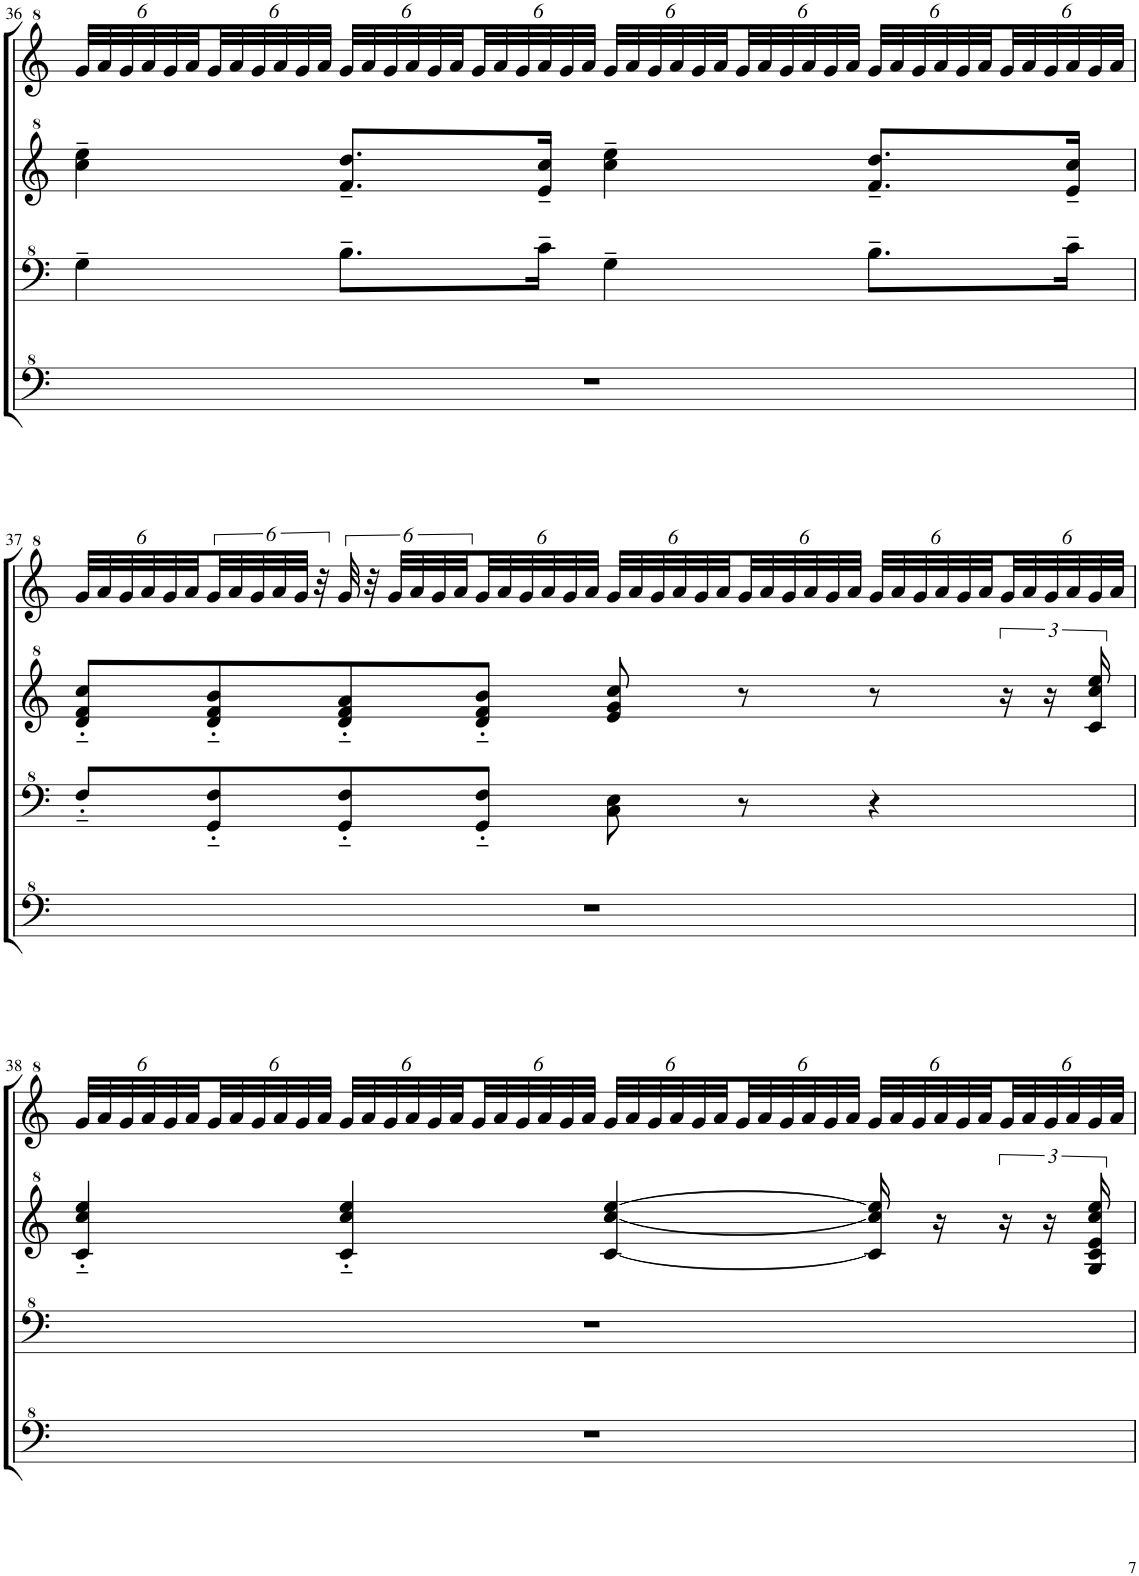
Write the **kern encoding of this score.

**kern	**kern	**kern	**kern
*part1	*part1	*part1	*part1
*staff4	*staff3	*staff2	*staff1
*I"Model III	*	*	*
!!LO:PB:g=z
*clefF^4	*clefF^4	*clefG^2	*clefG^2
*k[]	*k[]	*k[]	*k[]
*M4/4	*M4/4	*M4/4	*M4/4
*	*	*	*Xbrackettup
=36	=36	=36	=36
1r	4g~\	4ccc\~ 4eee\~	48gg/LLL
.	.	.	48aa/
.	.	.	48gg/
.	.	.	48aa/
.	.	.	48gg/
.	.	.	48aa/
.	.	.	48gg/
.	.	.	48aa/
.	.	.	48gg/
.	.	.	48aa/
.	.	.	48gg/
.	.	.	48aa/JJJ
.	8.b~\L	8.ff/~ 8.ddd/~L	48gg/LLL
.	.	.	48aa/
.	.	.	48gg/
.	.	.	48aa/
.	.	.	48gg/
.	.	.	48aa/
.	.	.	48gg/
.	.	.	48aa/
.	.	.	48gg/
.	16cc~\Jk	16ee/~ 16ccc/~Jk	48aa/
.	.	.	48gg/
.	.	.	48aa/JJJ
.	4g~\	4ccc\~ 4eee\~	48gg/LLL
.	.	.	48aa/
.	.	.	48gg/
.	.	.	48aa/
.	.	.	48gg/
.	.	.	48aa/
.	.	.	48gg/
.	.	.	48aa/
.	.	.	48gg/
.	.	.	48aa/
.	.	.	48gg/
.	.	.	48aa/JJJ
.	8.b~\L	8.ff/~ 8.ddd/~L	48gg/LLL
.	.	.	48aa/
.	.	.	48gg/
.	.	.	48aa/
.	.	.	48gg/
.	.	.	48aa/
.	.	.	48gg/
.	.	.	48aa/
.	.	.	48gg/
.	16cc~\Jk	16ee/~ 16ccc/~Jk	48aa/
.	.	.	48gg/
.	.	.	48aa/JJJ
!!LO:LB:g=z
=37	=37	=37	=37
1r	8f'~/L	8dd/'~ 8ff/'~ 8ccc/'~L	48gg/LLL
.	.	.	48aa/
.	.	.	48gg/
.	.	.	48aa/
.	.	.	48gg/
.	.	.	48aa/
*	*	*	*brackettup
.	8G/'~ 8f/'~	8dd/'~ 8ff/'~ 8bb/'~	48gg/
.	.	.	48aa/
.	.	.	48gg/
.	.	.	48aa/
.	.	.	48gg/JJJ
.	.	.	48r
.	8G/'~ 8f/'~	8dd/'~ 8ff/'~ 8aa/'~	48gg/
.	.	.	48r
.	.	.	48gg/LLL
.	.	.	48aa/
.	.	.	48gg/
.	.	.	48aa/
*	*	*	*Xbrackettup
.	8G/'~ 8f/'~J	8dd/'~ 8ff/'~ 8bb/'~J	48gg/
.	.	.	48aa/
.	.	.	48gg/
.	.	.	48aa/
.	.	.	48gg/
.	.	.	48aa/JJJ
.	8c\ 8e\	8ee/ 8gg/ 8ccc/	48gg/LLL
.	.	.	48aa/
.	.	.	48gg/
.	.	.	48aa/
.	.	.	48gg/
.	.	.	48aa/
.	8r	8r	48gg/
.	.	.	48aa/
.	.	.	48gg/
.	.	.	48aa/
.	.	.	48gg/
.	.	.	48aa/JJJ
.	4r	8r	48gg/LLL
.	.	.	48aa/
.	.	.	48gg/
.	.	.	48aa/
.	.	.	48gg/
.	.	.	48aa/
.	.	24r	48gg/
.	.	.	48aa/
.	.	24r	48gg/
.	.	.	48aa/
.	.	24cc/ 24ccc/ 24eee/	48gg/
.	.	.	48aa/JJJ
!!LO:LB:g=z
=38	=38	=38	=38
1r	1r	4cc/'~ 4ccc/'~ 4eee/'~	48gg/LLL
.	.	.	48aa/
.	.	.	48gg/
.	.	.	48aa/
.	.	.	48gg/
.	.	.	48aa/
.	.	.	48gg/
.	.	.	48aa/
.	.	.	48gg/
.	.	.	48aa/
.	.	.	48gg/
.	.	.	48aa/JJJ
.	.	4cc/'~ 4ccc/'~ 4eee/'~	48gg/LLL
.	.	.	48aa/
.	.	.	48gg/
.	.	.	48aa/
.	.	.	48gg/
.	.	.	48aa/
.	.	.	48gg/
.	.	.	48aa/
.	.	.	48gg/
.	.	.	48aa/
.	.	.	48gg/
.	.	.	48aa/JJJ
.	.	[4cc/ [4ccc/ [4eee/	48gg/LLL
.	.	.	48aa/
.	.	.	48gg/
.	.	.	48aa/
.	.	.	48gg/
.	.	.	48aa/
.	.	.	48gg/
.	.	.	48aa/
.	.	.	48gg/
.	.	.	48aa/
.	.	.	48gg/
.	.	.	48aa/JJJ
.	.	16cc/] 16ccc/] 16eee/]	48gg/LLL
.	.	.	48aa/
.	.	.	48gg/
.	.	16r	48aa/
.	.	.	48gg/
.	.	.	48aa/
.	.	24r	48gg/
.	.	.	48aa/
.	.	24r	48gg/
.	.	.	48aa/
.	.	24g/ 24cc/ 24ee/ 24ccc/ 24eee/	48gg/
.	.	.	48aa/JJJ
=	=	=	=
*-	*-	*-	*-
